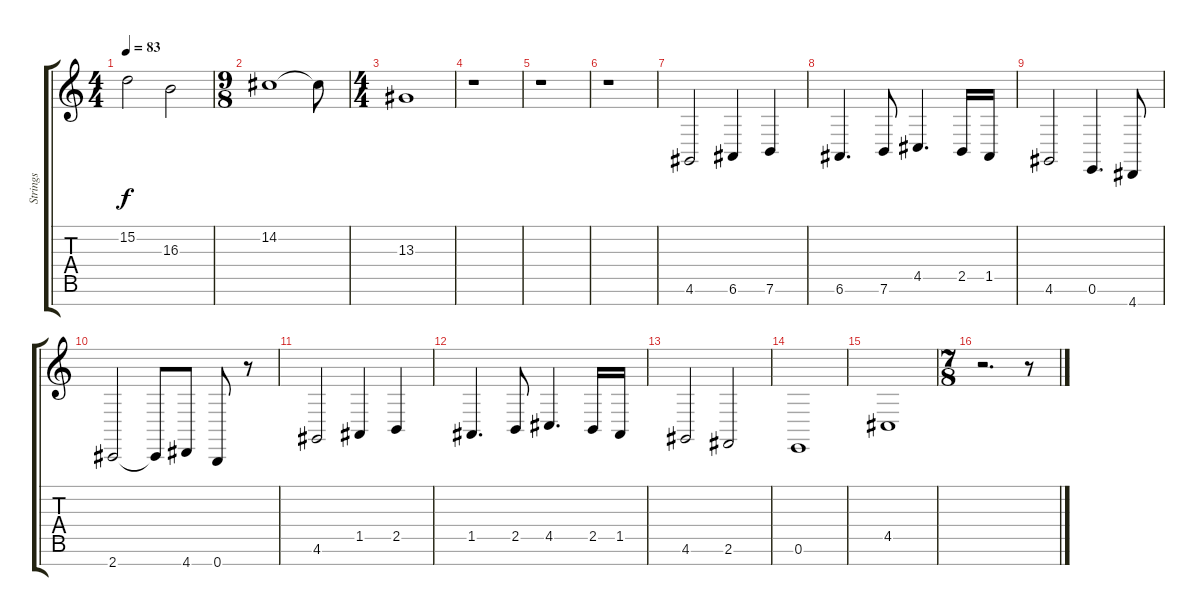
\track ("Strings" "Strings") {instrument stringensemble1}
\staff {score tabs}
\tuning (E4 B3 G3 D3 A2 E2 B1) {hide}
\ts (4 4)
\tempo 83
\clef g2
\ks c
15.2.2{dy f} 16.3.2 |
\ts (9 8)
14.2.1 14.2{t}.8 |
\ts (4 4)
13.3.1 |
r.1 |
r.1 |
r.1 |
4.6.2{volume 9} 6.6.4 7.6.4 |
6.6.4{d} 7.6.8 4.5.4{d} 2.5.16 1.5.16 |
4.6.2 0.6.4{d} 4.7.8 |
2.7.2 2.7{t}.8 4.7.8 0.7.8 r.8 |
4.6.2 1.5.4 2.5.4 |
1.5.4{d} 2.5.8 4.5.4{d} 2.5.16 1.5.16 |
4.6.2 2.6.2 |
0.6.1 |
4.5.1 |
\ts (7 8)
r.2{d} r.8
